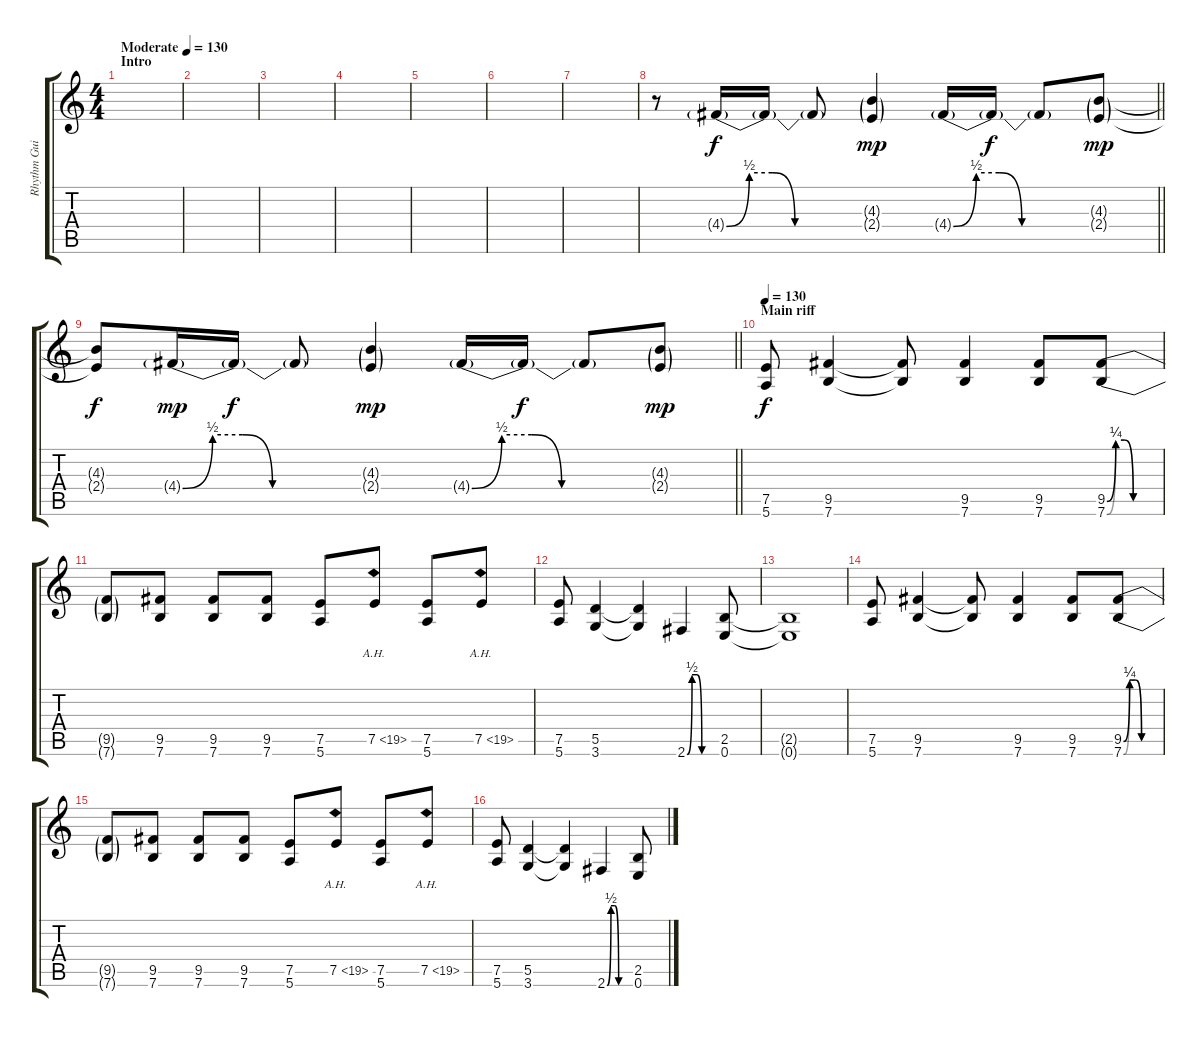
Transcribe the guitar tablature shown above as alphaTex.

\track ("Rhythm Guitar" "Rhythm Gui") {instrument distortionguitar}
\staff {score tabs}
\tuning (E4 B3 G3 D3 A2 E2) {hide}
\ts (4 4)
\section ("" "Intro")
\tempo (130 "Moderate")
\tempo 110
\tempo (130 "Moderate")
\clef g2
\ks c
|
|
|
|
|
|
|
\barLineRight lightlight
r.8{volume 4 instrument electricguitarjazz} 4.4{be (custom 0 0 10 2 20 2 30 0 60 0) g}.16 4.4{t}.16{dy f} 4.4{t}.8 (4.3{g} 2.4{g}).4{dy mp} 4.4{be (custom 0 0 10 2 20 2 30 0 60 0) g}.16 4.4{t}.16{dy f} 4.4{t}.8 (4.3{g} 2.4{g}).8{dy mp} |
\barLineRight lightlight
(4.3{t} 2.4{t}).8{dy f} 4.4{be (custom 0 0 10 2 20 2 30 0 60 0) g}.16{dy mp} 4.4{t}.16{dy f} 4.4{t}.8 (4.3{g} 2.4{g}).4{dy mp} 4.4{be (custom 0 0 10 2 20 2 30 0 60 0) g}.16 4.4{t}.16{dy f} 4.4{t}.8 (4.3{g} 2.4{g}).8{dy mp} |
\section ("" "Main riff")
\tempo 130
(7.5 5.6).8{dy f volume 16 instrument distortionguitar} (9.5 7.6).4 (9.5{t} 7.6{t}).8 (9.5 7.6).4 (9.5 7.6).8 (9.5{be (custom 0 0 10 1 20 1 30 0 60 0)} 7.6{be (custom 0 0 10 1 20 1 30 0 60 0)}).8 |
(9.5{t} 7.6{t}).8 (9.5 7.6).8 (9.5 7.6).8 (9.5 7.6).8 (7.5 5.6).8 7.5{ah 12}.8 (7.5 5.6).8 7.5{ah 12}.8 |
(7.5 5.6).8 (5.5 3.6).4 (5.5{t} 3.6{t}).4 2.6{be (custom 0 0 10 2 20 2 30 0 60 0)}.4 (2.5 0.6).8 |
(2.5{t} 0.6{t}).1 |
(7.5 5.6).8 (9.5 7.6).4 (9.5{t} 7.6{t}).8 (9.5 7.6).4 (9.5 7.6).8 (9.5{be (custom 0 0 10 1 20 1 30 0 60 0)} 7.6{be (custom 0 0 10 1 20 1 30 0 60 0)}).8 |
(9.5{t} 7.6{t}).8 (9.5 7.6).8 (9.5 7.6).8 (9.5 7.6).8 (7.5 5.6).8 7.5{ah 12}.8 (7.5 5.6).8 7.5{ah 12}.8 |
(7.5 5.6).8 (5.5 3.6).4 (5.5{t} 3.6{t}).4 2.6{be (custom 0 0 10 2 20 2 30 0 60 0)}.4 (2.5 0.6).8
